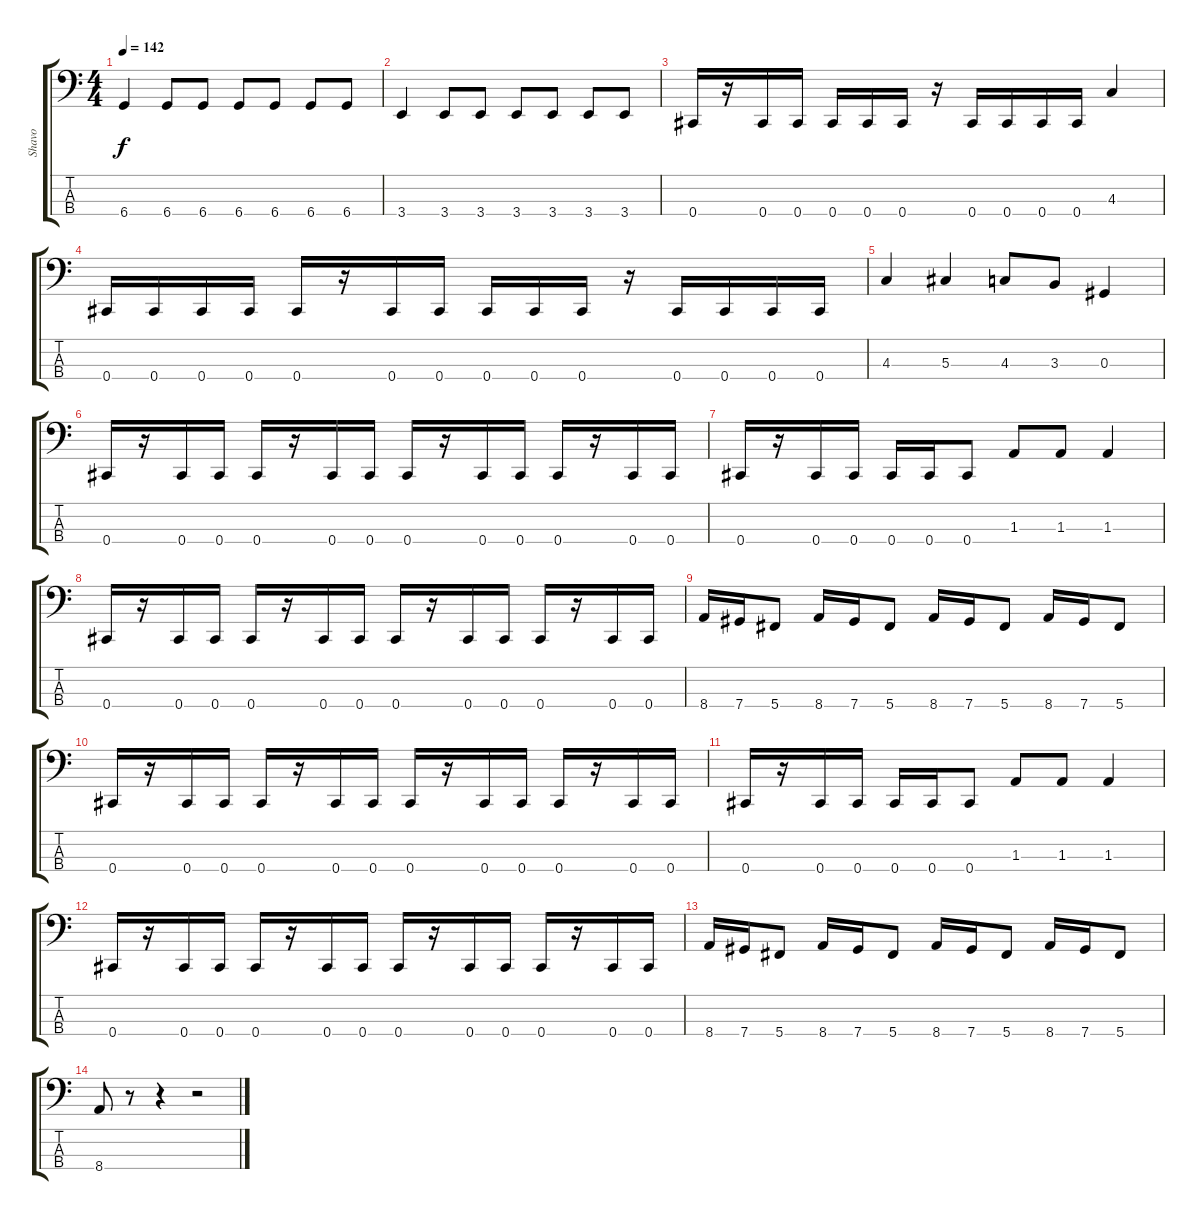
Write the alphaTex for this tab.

\track ("Shavo" "Shavo") {instrument electricbasspick}
\staff {score tabs}
\tuning (Gb2 Db2 Ab1 Db1) {hide}
\ts (4 4)
\tempo 142
\clef f4
\ks c
6.4.4{dy f} 6.4.8 6.4.8 6.4.8 6.4.8 6.4.8 6.4.8 |
3.4.4 3.4.8 3.4.8 3.4.8 3.4.8 3.4.8 3.4.8 |
0.4.16 r.16 0.4.16 0.4.16 0.4.16 0.4.16 0.4.16 r.16 0.4.16 0.4.16 0.4.16 0.4.16 4.3.4 |
0.4.16 0.4.16 0.4.16 0.4.16 0.4.16 r.16 0.4.16 0.4.16 0.4.16 0.4.16 0.4.16 r.16 0.4.16 0.4.16 0.4.16 0.4.16 |
4.3.4 5.3.4 4.3.8 3.3.8 0.3.4 |
0.4.16 r.16 0.4.16 0.4.16 0.4.16 r.16 0.4.16 0.4.16 0.4.16 r.16 0.4.16 0.4.16 0.4.16 r.16 0.4.16 0.4.16 |
0.4.16 r.16 0.4.16 0.4.16 0.4.16 0.4.16 0.4.8 1.3.8 1.3.8 1.3.4 |
0.4.16 r.16 0.4.16 0.4.16 0.4.16 r.16 0.4.16 0.4.16 0.4.16 r.16 0.4.16 0.4.16 0.4.16 r.16 0.4.16 0.4.16 |
8.4.16 7.4.16 5.4.8 8.4.16 7.4.16 5.4.8 8.4.16 7.4.16 5.4.8 8.4.16 7.4.16 5.4.8 |
0.4.16 r.16 0.4.16 0.4.16 0.4.16 r.16 0.4.16 0.4.16 0.4.16 r.16 0.4.16 0.4.16 0.4.16 r.16 0.4.16 0.4.16 |
0.4.16 r.16 0.4.16 0.4.16 0.4.16 0.4.16 0.4.8 1.3.8 1.3.8 1.3.4 |
0.4.16 r.16 0.4.16 0.4.16 0.4.16 r.16 0.4.16 0.4.16 0.4.16 r.16 0.4.16 0.4.16 0.4.16 r.16 0.4.16 0.4.16 |
8.4.16 7.4.16 5.4.8 8.4.16 7.4.16 5.4.8 8.4.16 7.4.16 5.4.8 8.4.16 7.4.16 5.4.8 |
8.4.8 r.8 r.4 r.2
